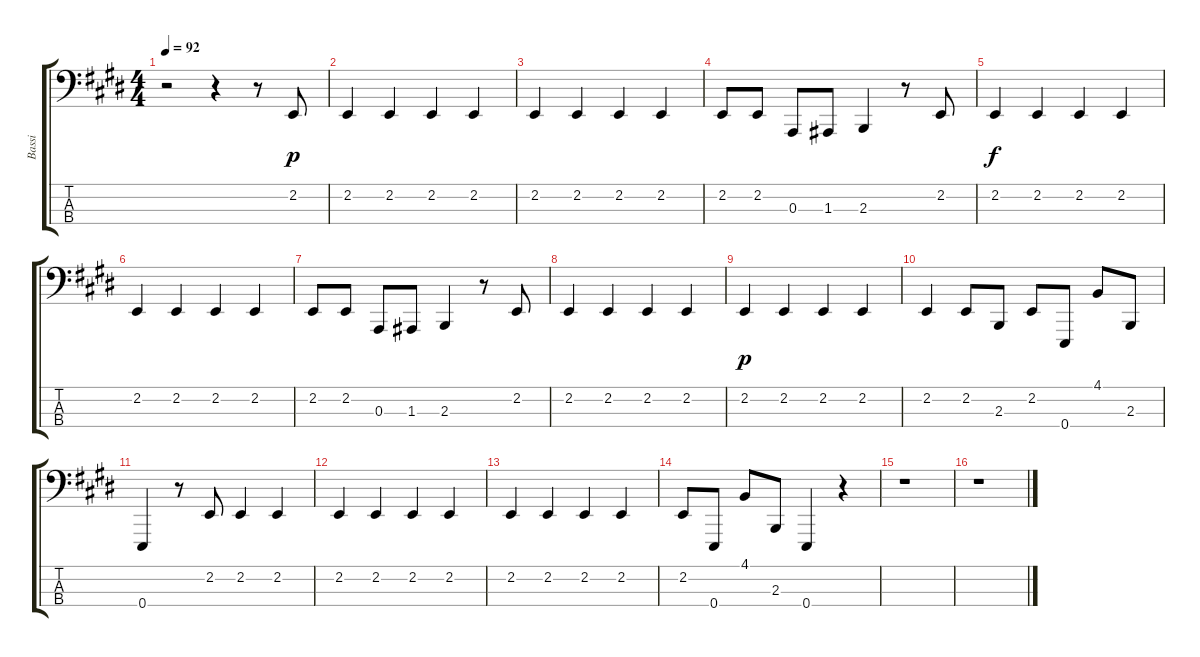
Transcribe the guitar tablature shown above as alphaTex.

\track ("Bassi" "Bassi") {instrument cello}
\staff {score tabs}
\tuning (G2 D2 A1 E1) {hide}
\ts (4 4)
\tempo 92
\clef f4
\ks e
r.2{dy p instrument cello} r.4 r.8 2.2.8 |
\ks c#minor
2.2.4 2.2.4 2.2.4 2.2.4 |
2.2.4 2.2.4 2.2.4 2.2.4 |
2.2.8 2.2.8 0.3.8 1.3.8 2.3.4 r.8 2.2.8 |
\ks e
2.2.4{dy f} 2.2.4 2.2.4 2.2.4 |
\ks c#minor
2.2.4 2.2.4 2.2.4 2.2.4 |
2.2.8 2.2.8 0.3.8 1.3.8 2.3.4 r.8 2.2.8 |
2.2.4 2.2.4 2.2.4 2.2.4 |
\ks e
2.2.4{dy p} 2.2.4 2.2.4 2.2.4 |
\ks c#minor
2.2.4 2.2.8 2.3.8 2.2.8 0.4.8 4.1.8 2.3.8 |
0.4.4 r.8 2.2.8 2.2.4 2.2.4 |
2.2.4 2.2.4 2.2.4 2.2.4 |
\ks e
2.2.4 2.2.4 2.2.4 2.2.4 |
\ks c#minor
2.2.8 0.4.8 4.1.8 2.3.8 0.4.4 r.4 |
r.1 |
r.1
